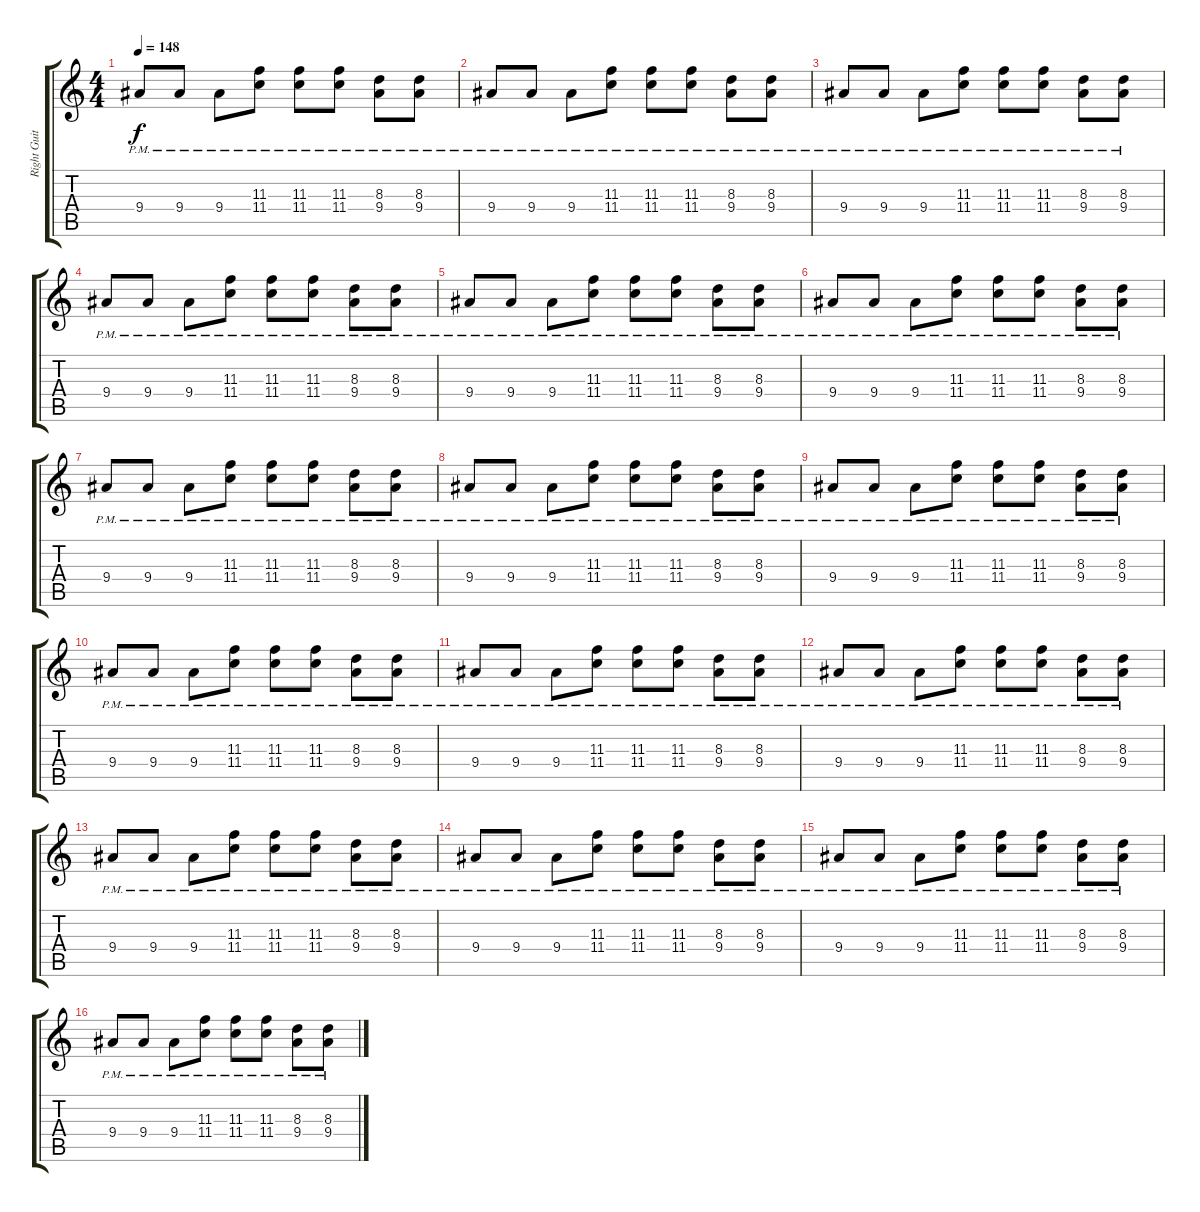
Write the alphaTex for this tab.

\track ("Right Guitar" "Right Guit") {instrument distortionguitar}
\staff {score tabs}
\tuning (Eb4 Bb3 Gb3 Db3 Ab2 Eb2) {hide}
\ts (4 4)
\tempo 148
\clef g2
\ks c
9.4{pm}.8{dy f} 9.4{pm}.8 9.4{pm}.8 (11.3{pm} 11.4{pm}).8 (11.3{pm} 11.4{pm}).8 (11.3{pm} 11.4{pm}).8 (8.3{pm} 9.4{pm}).8 (8.3{pm} 9.4{pm}).8 |
9.4{pm}.8 9.4{pm}.8 9.4{pm}.8 (11.3{pm} 11.4{pm}).8 (11.3{pm} 11.4{pm}).8 (11.3{pm} 11.4{pm}).8 (8.3{pm} 9.4{pm}).8 (8.3{pm} 9.4{pm}).8 |
9.4{pm}.8 9.4{pm}.8 9.4{pm}.8 (11.3{pm} 11.4{pm}).8 (11.3{pm} 11.4{pm}).8 (11.3{pm} 11.4{pm}).8 (8.3{pm} 9.4{pm}).8 (8.3{pm} 9.4{pm}).8 |
9.4{pm}.8 9.4{pm}.8 9.4{pm}.8 (11.3{pm} 11.4{pm}).8 (11.3{pm} 11.4{pm}).8 (11.3{pm} 11.4{pm}).8 (8.3{pm} 9.4{pm}).8 (8.3{pm} 9.4{pm}).8 |
9.4{pm}.8 9.4{pm}.8 9.4{pm}.8 (11.3{pm} 11.4{pm}).8 (11.3{pm} 11.4{pm}).8 (11.3{pm} 11.4{pm}).8 (8.3{pm} 9.4{pm}).8 (8.3{pm} 9.4{pm}).8 |
9.4{pm}.8 9.4{pm}.8 9.4{pm}.8 (11.3{pm} 11.4{pm}).8 (11.3{pm} 11.4{pm}).8 (11.3{pm} 11.4{pm}).8 (8.3{pm} 9.4{pm}).8 (8.3{pm} 9.4{pm}).8 |
9.4{pm}.8 9.4{pm}.8 9.4{pm}.8 (11.3{pm} 11.4{pm}).8 (11.3{pm} 11.4{pm}).8 (11.3{pm} 11.4{pm}).8 (8.3{pm} 9.4{pm}).8 (8.3{pm} 9.4{pm}).8 |
9.4{pm}.8 9.4{pm}.8 9.4{pm}.8 (11.3{pm} 11.4{pm}).8 (11.3{pm} 11.4{pm}).8 (11.3{pm} 11.4{pm}).8 (8.3{pm} 9.4{pm}).8 (8.3{pm} 9.4{pm}).8 |
9.4{pm}.8 9.4{pm}.8 9.4{pm}.8 (11.3{pm} 11.4{pm}).8 (11.3{pm} 11.4{pm}).8 (11.3{pm} 11.4{pm}).8 (8.3{pm} 9.4{pm}).8 (8.3{pm} 9.4{pm}).8 |
9.4{pm}.8 9.4{pm}.8 9.4{pm}.8 (11.3{pm} 11.4{pm}).8 (11.3{pm} 11.4{pm}).8 (11.3{pm} 11.4{pm}).8 (8.3{pm} 9.4{pm}).8 (8.3{pm} 9.4{pm}).8 |
9.4{pm}.8 9.4{pm}.8 9.4{pm}.8 (11.3{pm} 11.4{pm}).8 (11.3{pm} 11.4{pm}).8 (11.3{pm} 11.4{pm}).8 (8.3{pm} 9.4{pm}).8 (8.3{pm} 9.4{pm}).8 |
9.4{pm}.8 9.4{pm}.8 9.4{pm}.8 (11.3{pm} 11.4{pm}).8 (11.3{pm} 11.4{pm}).8 (11.3{pm} 11.4{pm}).8 (8.3{pm} 9.4{pm}).8 (8.3{pm} 9.4{pm}).8 |
9.4{pm}.8 9.4{pm}.8 9.4{pm}.8 (11.3{pm} 11.4{pm}).8 (11.3{pm} 11.4{pm}).8 (11.3{pm} 11.4{pm}).8 (8.3{pm} 9.4{pm}).8 (8.3{pm} 9.4{pm}).8 |
9.4{pm}.8 9.4{pm}.8 9.4{pm}.8 (11.3{pm} 11.4{pm}).8 (11.3{pm} 11.4{pm}).8 (11.3{pm} 11.4{pm}).8 (8.3{pm} 9.4{pm}).8 (8.3{pm} 9.4{pm}).8 |
9.4{pm}.8 9.4{pm}.8 9.4{pm}.8 (11.3{pm} 11.4{pm}).8 (11.3{pm} 11.4{pm}).8 (11.3{pm} 11.4{pm}).8 (8.3{pm} 9.4{pm}).8 (8.3{pm} 9.4{pm}).8 |
9.4{pm}.8 9.4{pm}.8 9.4{pm}.8 (11.3{pm} 11.4{pm}).8 (11.3{pm} 11.4{pm}).8 (11.3{pm} 11.4{pm}).8 (8.3{pm} 9.4{pm}).8 (8.3{pm} 9.4{pm}).8
